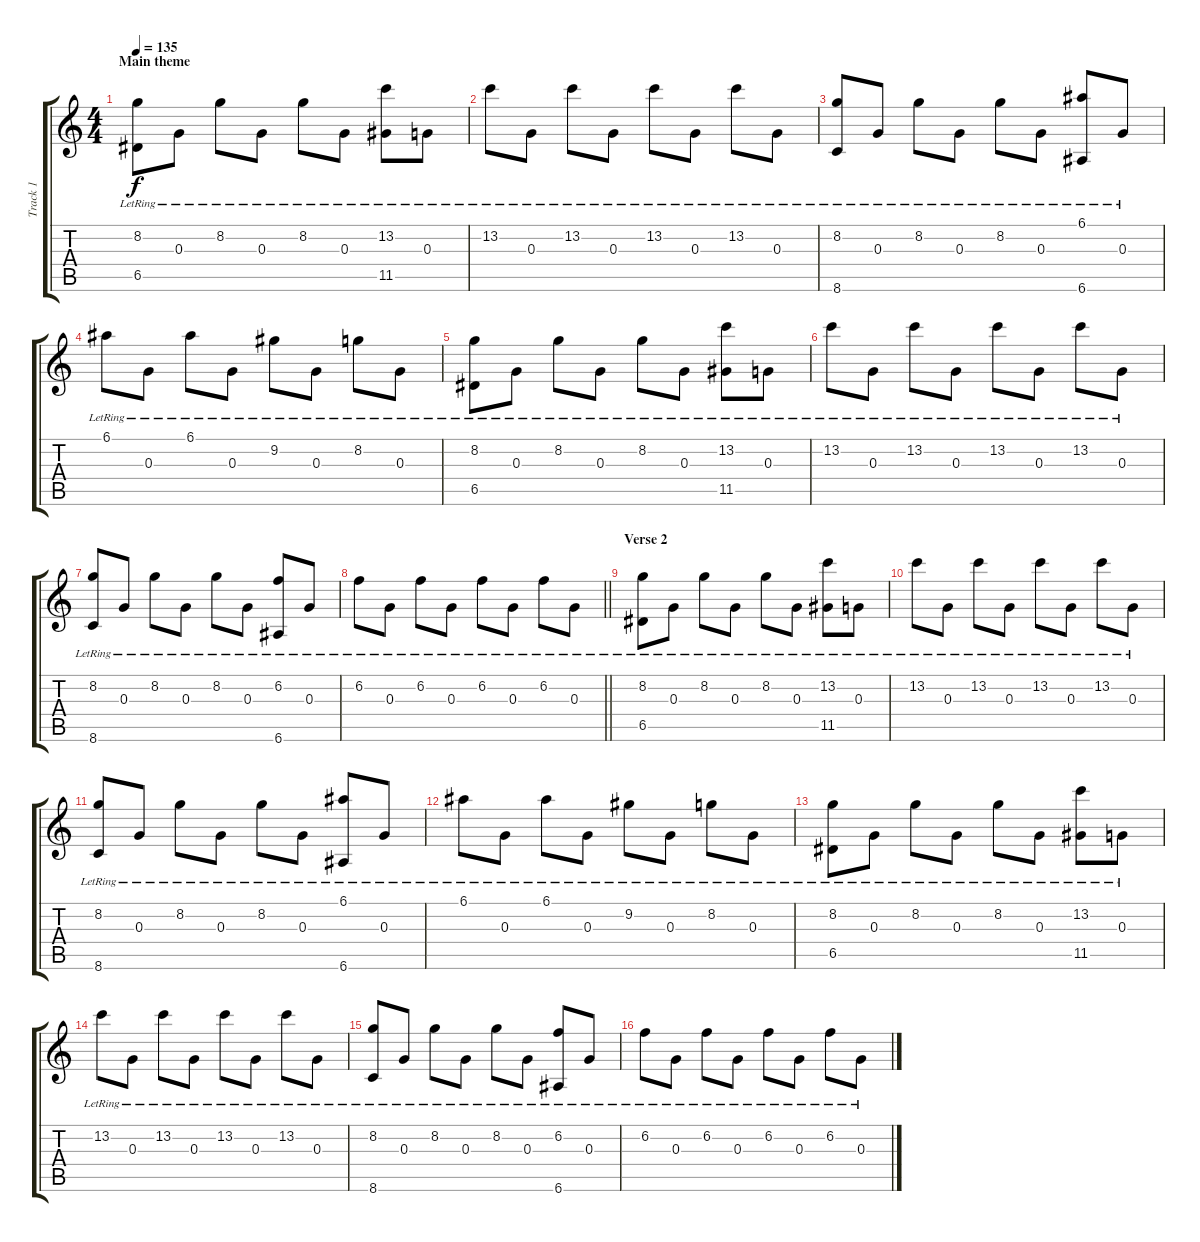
\track ("Track 1" "Track 1") {instrument acousticguitarsteel}
\staff {score tabs}
\tuning (E4 B3 G3 D3 A2 E2) {hide}
\ts (4 4)
\section ("" "Main theme")
\tempo 135
\clef g2
\ks c
(8.2{lr} 6.5{lr}).8{dy f} 0.3{lr}.8 8.2{lr}.8 0.3{lr}.8 8.2{lr}.8 0.3{lr}.8 (13.2{lr} 11.5{lr}).8 0.3{lr}.8 |
13.2{lr}.8 0.3{lr}.8 13.2{lr}.8 0.3{lr}.8 13.2{lr}.8 0.3{lr}.8 13.2{lr}.8 0.3{lr}.8 |
(8.2{lr} 8.6{lr}).8 0.3{lr}.8 8.2{lr}.8 0.3{lr}.8 8.2{lr}.8 0.3{lr}.8 (6.1{lr} 6.6{lr}).8 0.3{lr}.8 |
6.1{lr}.8 0.3{lr}.8 6.1{lr}.8 0.3{lr}.8 9.2{lr}.8 0.3{lr}.8 8.2{lr}.8 0.3{lr}.8 |
(8.2{lr} 6.5{lr}).8 0.3{lr}.8 8.2{lr}.8 0.3{lr}.8 8.2{lr}.8 0.3{lr}.8 (13.2{lr} 11.5{lr}).8 0.3{lr}.8 |
13.2{lr}.8 0.3{lr}.8 13.2{lr}.8 0.3{lr}.8 13.2{lr}.8 0.3{lr}.8 13.2{lr}.8 0.3{lr}.8 |
(8.2{lr} 8.6{lr}).8 0.3{lr}.8 8.2{lr}.8 0.3{lr}.8 8.2{lr}.8 0.3{lr}.8 (6.2{lr} 6.6{lr}).8 0.3{lr}.8 |
\barLineRight lightlight
6.2{lr}.8 0.3{lr}.8 6.2{lr}.8 0.3{lr}.8 6.2{lr}.8 0.3{lr}.8 6.2{lr}.8 0.3{lr}.8 |
\section ("" "Verse 2 ")
(8.2{lr} 6.5{lr}).8 0.3{lr}.8 8.2{lr}.8 0.3{lr}.8 8.2{lr}.8 0.3{lr}.8 (13.2{lr} 11.5{lr}).8 0.3{lr}.8 |
13.2{lr}.8 0.3{lr}.8 13.2{lr}.8 0.3{lr}.8 13.2{lr}.8 0.3{lr}.8 13.2{lr}.8 0.3{lr}.8 |
(8.2{lr} 8.6{lr}).8 0.3{lr}.8 8.2{lr}.8 0.3{lr}.8 8.2{lr}.8 0.3{lr}.8 (6.1{lr} 6.6{lr}).8 0.3{lr}.8 |
6.1{lr}.8 0.3{lr}.8 6.1{lr}.8 0.3{lr}.8 9.2{lr}.8 0.3{lr}.8 8.2{lr}.8 0.3{lr}.8 |
(8.2{lr} 6.5{lr}).8 0.3{lr}.8 8.2{lr}.8 0.3{lr}.8 8.2{lr}.8 0.3{lr}.8 (13.2{lr} 11.5{lr}).8 0.3{lr}.8 |
13.2{lr}.8 0.3{lr}.8 13.2{lr}.8 0.3{lr}.8 13.2{lr}.8 0.3{lr}.8 13.2{lr}.8 0.3{lr}.8 |
(8.2{lr} 8.6{lr}).8 0.3{lr}.8 8.2{lr}.8 0.3{lr}.8 8.2{lr}.8 0.3{lr}.8 (6.2{lr} 6.6{lr}).8 0.3{lr}.8 |
6.2{lr}.8 0.3{lr}.8 6.2{lr}.8 0.3{lr}.8 6.2{lr}.8 0.3{lr}.8 6.2{lr}.8 0.3{lr}.8
